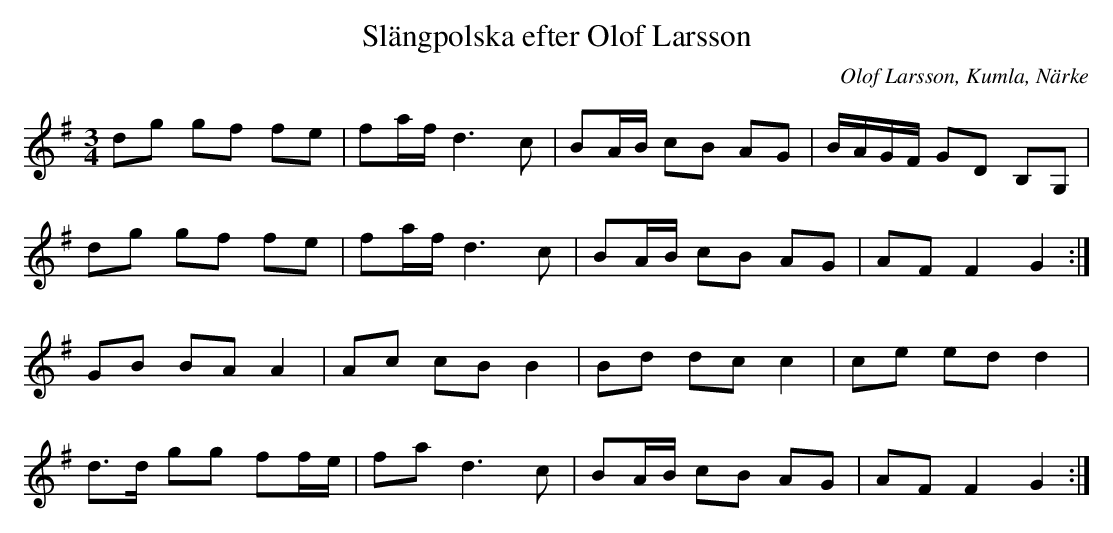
X:1
T:Slängpolska efter Olof Larsson
O:Olof Larsson, Kumla, Närke
M:3/4
L:1/
K:G
dg gf fe|fa/2f/2 d3c|BA/2B/2 cB AG|B/2A/2G/2F/2 GD B,G,|
dg gf fe|fa/2f/2 d3c|BA/2B/2 cB AG|AF F2 G2:|
GB BA A2|Ac cB B2|Bd dc c2|ce ed d2|
d3/2d/2 gg ff/2e/2|fa d3c|BA/2B/2 cB AG|AF F2 G2:|
